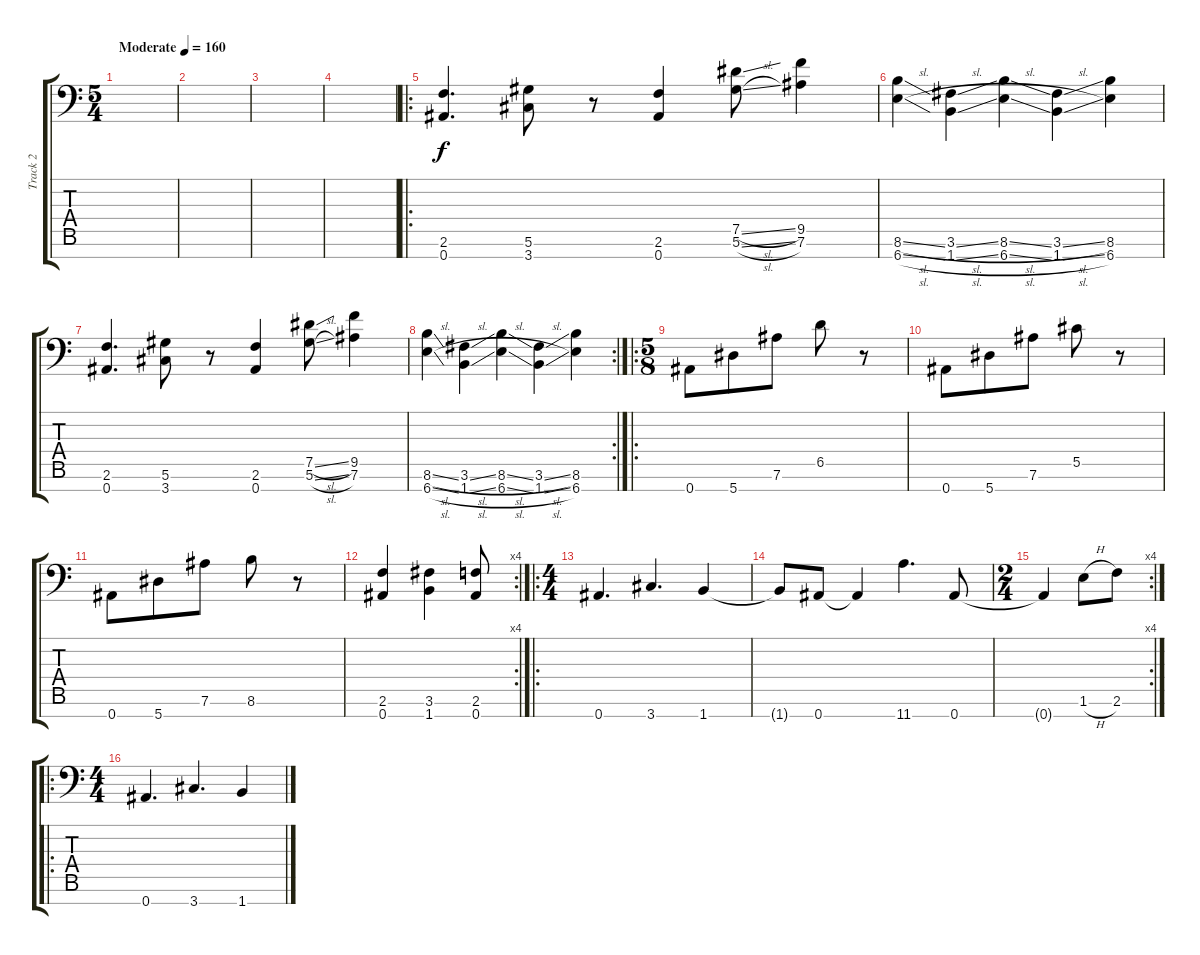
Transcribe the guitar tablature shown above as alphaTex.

\track ("Track 2" "Track 2") {instrument distortionguitar}
\staff {score tabs}
\tuning (Eb4 Bb3 Gb3 Db3 Ab2 Eb2 Bb1) {hide}
\ts (5 4)
\tempo (160 "Moderate")
\clef f4
\ks c
|
|
|
|
\ro
(2.6 0.7).4{d} (5.6 3.7).8 r.8 (2.6 0.7).4 (7.5{sl} 5.6{sl}).8 (9.5 7.6).4 |
(8.6{sl} 6.7{sl}).4 (3.6{sl} 1.7{sl}).4 (8.6{sl} 6.7{sl}).4 (3.6{sl} 1.7{sl}).4 (8.6 6.7).4 |
(2.6 0.7).4{d} (5.6 3.7).8 r.8 (2.6 0.7).4 (7.5{sl} 5.6{sl}).8 (9.5 7.6).4 |
\rc 2
(8.6{sl} 6.7{sl}).4 (3.6{sl} 1.7{sl}).4 (8.6{sl} 6.7{sl}).4 (3.6{sl} 1.7{sl}).4 (8.6 6.7).4 |
\ro
\ts (5 8)
0.7.8 5.7.8 7.6.8 6.5.8 r.8 |
0.7.8 5.7.8 7.6.8 5.5.8 r.8 |
0.7.8 5.7.8 7.6.8 8.6.8 r.8 |
\rc 4
(2.6 0.7).4 (3.6 1.7).4 (2.6 0.7).8 |
\ro
\ts (4 4)
0.7.4{d} 3.7.4{d} 1.7.4 |
1.7{t}.8 0.7.8 0.7{t}.4 11.7.4{d} 0.7.8 |
\rc 4
\ts (2 4)
0.7{t}.4 1.6{h}.8 2.6.8 |
\ro
\ts (4 4)
0.7.4{d} 3.7.4{d} 1.7.4
